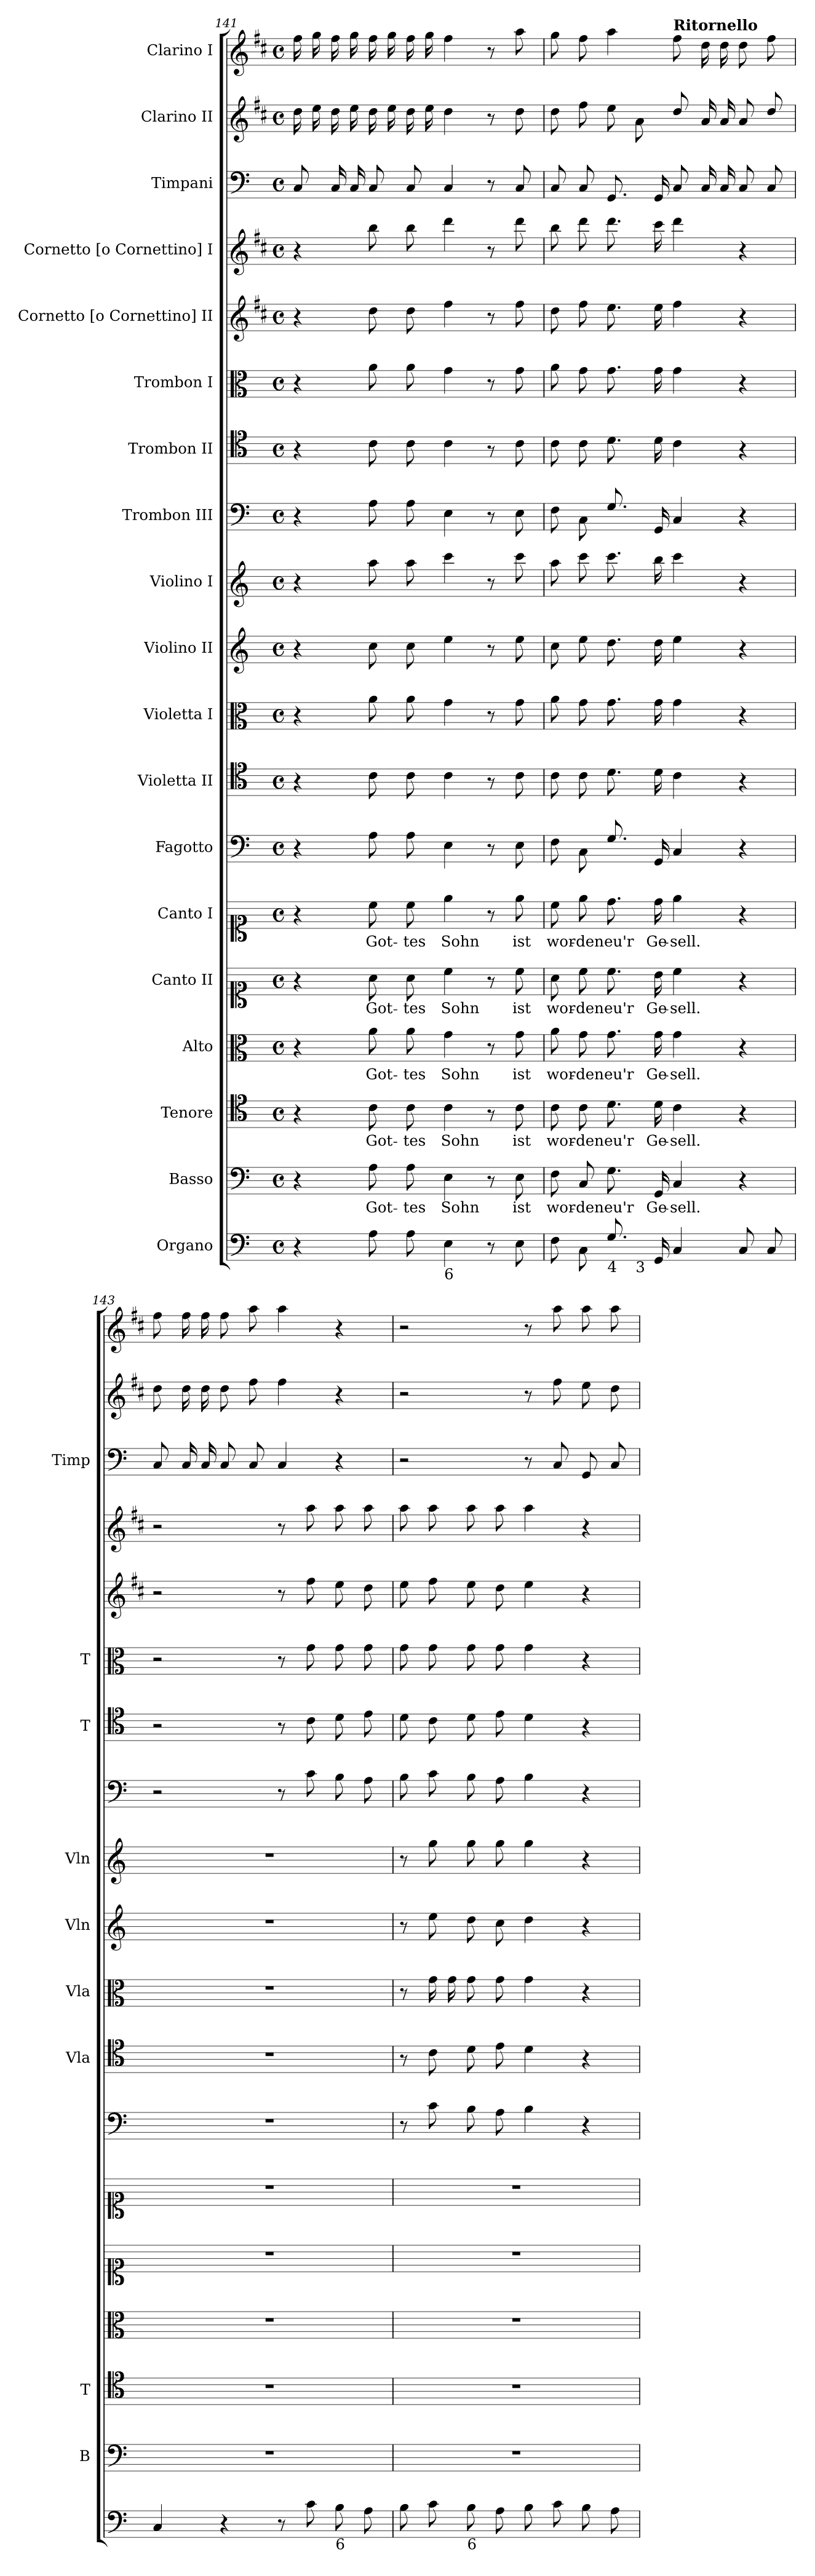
**kern	**kern	**text	**kern	**text	**kern	**text	**kern	**text	**kern	**text	**kern	**kern	**kern	**kern	**kern	**kern	**kern	**kern	**kern	**kern	**kern	**kern	**kern
*part19	*part18	*part18	*part17	*part17	*part16	*part16	*part15	*part15	*part14	*part14	*part13	*part12	*part11	*part10	*part9	*part8	*part7	*part6	*part5	*part4	*part3	*part2	*part1
*staff19	*staff18	*staff18	*staff17	*staff17	*staff16	*staff16	*staff15	*staff15	*staff14	*staff14	*staff13	*staff12	*staff11	*staff10	*staff9	*staff8	*staff7	*staff6	*staff5	*staff4	*staff3	*staff2	*staff1
*I"Organo	*I"Basso	*	*I"Tenore	*	*I"Alto	*	*I"Canto II	*	*I"Canto I	*	*I"Fagotto	*I"Violetta II	*I"Violetta I	*I"Violino II	*I"Violino I	*I"Trombon III	*I"Trombon II	*I"Trombon I	*I"Cornetto [o Cornettino] II	*I"Cornetto [o Cornettino] I	*I"Timpani	*I"Clarino II	*I"Clarino I
*	*I'B	*	*I'T	*	*	*	*	*	*	*	*	*I'Vla	*I'Vla	*I'Vln	*I'Vln	*	*I'T	*I'T	*	*	*I'Timp	*	*
!!LO:PB:g=z
*clefF4	*clefF4	*	*clefC4	*	*clefC3	*	*clefC1	*	*clefC1	*	*clefF4	*clefC4	*clefC3	*clefG2	*clefG2	*clefF4	*clefC4	*clefC3	*clefG2	*clefG2	*clefF4	*clefG2	*clefG2
*	*	*	*	*	*	*	*	*	*	*	*	*	*	*	*	*	*	*	*ITrd1c2	*ITrd1c2	*	*ITrd1c2	*ITrd1c2
*k[]	*k[]	*	*k[]	*	*k[]	*	*k[]	*	*k[]	*	*k[]	*k[]	*k[]	*k[]	*k[]	*k[]	*k[]	*k[]	*k[]	*k[]	*k[]	*k[]	*k[]
*C:	*C:	*	*C:	*	*C:	*	*C:	*	*C:	*	*C:	*C:	*C:	*C:	*C:	*C:	*C:	*C:	*C:	*C:	*C:	*C:	*C:
*M4/4	*M4/4	*	*M4/4	*	*M4/4	*	*M4/4	*	*M4/4	*	*M4/4	*M4/4	*M4/4	*M4/4	*M4/4	*M4/4	*M4/4	*M4/4	*M4/4	*M4/4	*M4/4	*M4/4	*M4/4
*met(c)	*met(c)	*	*met(c)	*	*met(c)	*	*met(c)	*	*met(c)	*	*met(c)	*met(c)	*met(c)	*met(c)	*met(c)	*met(c)	*met(c)	*met(c)	*met(c)	*met(c)	*met(c)	*met(c)	*met(c)
=141	=141	=141	=141	=141	=141	=141	=141	=141	=141	=141	=141	=141	=141	=141	=141	=141	=141	=141	=141	=141	=141	=141	=141
4r	4r	.	4r	.	4r	.	4r	.	4r	.	4r	4r	4r	4r	4r	4r	4r	4r	4r	4r	8C/	16cc\	16ee\
.	.	.	.	.	.	.	.	.	.	.	.	.	.	.	.	.	.	.	.	.	.	16dd\	16ff\
.	.	.	.	.	.	.	.	.	.	.	.	.	.	.	.	.	.	.	.	.	16C/	16cc\	16ee\
.	.	.	.	.	.	.	.	.	.	.	.	.	.	.	.	.	.	.	.	.	16C/	16dd\	16ff\
!	!	!LO:LY:b	!	!LO:LY:b	!	!LO:LY:b	!	!LO:LY:b	!	!LO:LY:b	!	!	!	!	!	!	!	!	!	!	!	!	!
8A\	8A\	Got-	8c\	Got-	8a\	Got-	8a\	Got-	8cc\	Got-	8A\	8c\	8a\	8cc\	8aa\	8A\	8c\	8a\	8cc\	8aa\	8C/	16cc\	16ee\
.	.	.	.	.	.	.	.	.	.	.	.	.	.	.	.	.	.	.	.	.	.	16dd\	16ff\
!	!	!LO:LY:b	!	!LO:LY:b	!	!LO:LY:b	!	!LO:LY:b	!	!LO:LY:b	!	!	!	!	!	!	!	!	!	!	!	!	!
8A\	8A\	-tes	8c\	-tes	8a\	-tes	8a\	-tes	8cc\	-tes	8A\	8c\	8a\	8cc\	8aa\	8A\	8c\	8a\	8cc\	8aa\	8C/	16cc\	16ee\
.	.	.	.	.	.	.	.	.	.	.	.	.	.	.	.	.	.	.	.	.	.	16dd\	16ff\
!LO:TX:b:t=6	!	!	!	!	!	!	!	!	!	!	!	!	!	!	!	!	!	!	!	!	!	!	!
!	!	!LO:LY:b	!	!LO:LY:b	!	!LO:LY:b	!	!LO:LY:b	!	!LO:LY:b	!	!	!	!	!	!	!	!	!	!	!	!	!
4E\	4E\	Sohn	4c\	Sohn	4g\	Sohn	4cc\	Sohn	4ee\	Sohn	4E\	4c\	4g\	4ee\	4ccc\	4E\	4c\	4g\	4ee\	4ccc\	4C/	4cc\	4ee\
8r	8r	.	8r	.	8r	.	8r	.	8r	.	8r	8r	8r	8r	8r	8r	8r	8r	8r	8r	8r	8r	8r
!	!	!LO:LY:b	!	!LO:LY:b	!	!LO:LY:b	!	!LO:LY:b	!	!LO:LY:b	!	!	!	!	!	!	!	!	!	!	!	!	!
8E\	8E\	ist	8c\	ist	8g\	ist	8cc\	ist	8ee\	ist	8E\	8c\	8g\	8ee\	8ccc\	8E\	8c\	8g\	8ee\	8ccc\	8C/	8cc\	8gg\
=142	=142	=142	=142	=142	=142	=142	=142	=142	=142	=142	=142	=142	=142	=142	=142	=142	=142	=142	=142	=142	=142	=142	=142
!	!	!LO:LY:b	!	!LO:LY:b	!	!LO:LY:b	!	!LO:LY:b	!	!LO:LY:b	!	!	!	!	!	!	!	!	!	!	!	!	!
*^	*	*	*	*	*	*	*	*	*	*	*	*	*	*	*	*	*	*	*	*	*	*	*
8F\	4.ryy	8F\	wor-	8c\	wor-	8a\	wor-	8a\	wor-	8cc\	wor-	8F\	8c\	8a\	8cc\	8aa\	8F\	8c\	8a\	8cc\	8aa\	8C/	8cc\	8ff\
!	!	!	!LO:LY:b	!	!LO:LY:b	!	!LO:LY:b	!	!LO:LY:b	!	!LO:LY:b	!	!	!	!	!	!	!	!	!	!	!	!	!
8C\	.	8C/	-den	8c\	-den	8g\	-den	8cc\	-den	8ee\	-den	8C\	8c\	8g\	8ee\	8ccc\	8C\	8c\	8g\	8ee\	8ccc\	8C/	8ee\	8ee\
!LO:TX:b:t=4	!	!	!	!	!	!	!	!	!	!	!	!	!	!	!	!	!	!	!	!	!	!	!	!
!	!	!	!LO:LY:b	!	!LO:LY:b	!	!LO:LY:b	!	!LO:LY:b	!	!LO:LY:b	!	!	!	!	!	!	!	!	!	!	!	!	!
8.G/	.	8.G\	eu'r	8.d\	eu'r	8.g\	eu'r	8.cc\	eu'r	8.dd\	eu'r	8.G/	8.d\	8.g\	8.dd\	8.ccc\	8.G/	8.d\	8.g\	8.dd\	8.ccc\	8.GG/	8dd\	4gg\
!	!LO:TX:b:t=3	!	!	!	!	!	!	!	!	!	!	!	!	!	!	!	!	!	!	!	!	!	!	!
.	2ryy	.	.	.	.	.	.	.	.	.	.	.	.	.	.	.	.	.	.	.	.	.	8g\	.
!	!	!	!LO:LY:b	!	!LO:LY:b	!	!LO:LY:b	!	!LO:LY:b	!	!LO:LY:b	!	!	!	!	!	!	!	!	!	!	!	!	!
16GG/	.	16GG/	Ge-	16d\	Ge-	16g\	Ge-	16b\	Ge-	16dd\	Ge-	16GG/	16d\	16g\	16dd\	16bb\	16GG/	16d\	16g\	16dd\	16bb\	16GG/	.	.
!	!	!	!	!	!	!	!	!	!	!	!	!	!	!	!	!	!	!	!	!	!	!	!	!LO:TX:a:B:t=Ritornello
!	!	!	!LO:LY:b	!	!LO:LY:b	!	!LO:LY:b	!	!LO:LY:b	!	!LO:LY:b	!	!	!	!	!	!	!	!	!	!	!	!	!
4C/	.	4C/	-sell.	4c\	-sell.	4g\	-sell.	4cc\	-sell.	4ee\	-sell.	4C/	4c\	4g\	4ee\	4ccc\	4C/	4c\	4g\	4ee\	4ccc\	8C/	8cc/	8ee\
.	.	.	.	.	.	.	.	.	.	.	.	.	.	.	.	.	.	.	.	.	.	16C/	16g/	16cc\
.	.	.	.	.	.	.	.	.	.	.	.	.	.	.	.	.	.	.	.	.	.	16C/	16g/	16cc\
8C/	.	4r	.	4r	.	4r	.	4r	.	4r	.	4r	4r	4r	4r	4r	4r	4r	4r	4r	4r	8C/	8g/	8cc\
8C/	8ryy	.	.	.	.	.	.	.	.	.	.	.	.	.	.	.	.	.	.	.	.	8C/	8cc/	8ee\
*v	*v	*	*	*	*	*	*	*	*	*	*	*	*	*	*	*	*	*	*	*	*	*	*	*
=143	=143	=143	=143	=143	=143	=143	=143	=143	=143	=143	=143	=143	=143	=143	=143	=143	=143	=143	=143	=143	=143	=143	=143
4C/	1r	.	1r	.	1r	.	1r	.	1r	.	1r	1r	1r	1r	1r	2r	2r	2r	2r	2r	8C/	8cc\	8ee\
.	.	.	.	.	.	.	.	.	.	.	.	.	.	.	.	.	.	.	.	.	16C/	16cc\	16ee\
.	.	.	.	.	.	.	.	.	.	.	.	.	.	.	.	.	.	.	.	.	16C/	16cc\	16ee\
4r	.	.	.	.	.	.	.	.	.	.	.	.	.	.	.	.	.	.	.	.	8C/	8cc\	8ee\
.	.	.	.	.	.	.	.	.	.	.	.	.	.	.	.	.	.	.	.	.	8C/	8ee\	8gg\
8r	.	.	.	.	.	.	.	.	.	.	.	.	.	.	.	8r	8r	8r	8r	8r	4C/	4ee\	4gg\
8c\	.	.	.	.	.	.	.	.	.	.	.	.	.	.	.	8c\	8c\	8g\	8ee\	8gg\	.	.	.
!LO:TX:b:t=6	!	!	!	!	!	!	!	!	!	!	!	!	!	!	!	!	!	!	!	!	!	!	!
8B\	.	.	.	.	.	.	.	.	.	.	.	.	.	.	.	8B\	8d\	8g\	8dd\	8gg\	4r	4r	4r
8A\	.	.	.	.	.	.	.	.	.	.	.	.	.	.	.	8A\	8e\	8g\	8cc\	8gg\	.	.	.
=144	=144	=144	=144	=144	=144	=144	=144	=144	=144	=144	=144	=144	=144	=144	=144	=144	=144	=144	=144	=144	=144	=144	=144
8B\	1r	.	1r	.	1r	.	1r	.	1r	.	8r	8r	8r	8r	8r	8B\	8d\	8g\	8dd\	8gg\	2r	2r	2r
8c\	.	.	.	.	.	.	.	.	.	.	8c\	8c\	16g\	8ee\	8gg\	8c\	8c\	8g\	8ee\	8gg\	.	.	.
.	.	.	.	.	.	.	.	.	.	.	.	.	16g\	.	.	.	.	.	.	.	.	.	.
!LO:TX:b:t=6	!	!	!	!	!	!	!	!	!	!	!	!	!	!	!	!	!	!	!	!	!	!	!
8B\	.	.	.	.	.	.	.	.	.	.	8B\	8d\	8g\	8dd\	8gg\	8B\	8d\	8g\	8dd\	8gg\	.	.	.
8A\	.	.	.	.	.	.	.	.	.	.	8A\	8e\	8g\	8cc\	8gg\	8A\	8e\	8g\	8cc\	8gg\	.	.	.
8B\	.	.	.	.	.	.	.	.	.	.	4B\	4d\	4g\	4dd\	4gg\	4B\	4d\	4g\	4dd\	4gg\	8r	8r	8r
8c\	.	.	.	.	.	.	.	.	.	.	.	.	.	.	.	.	.	.	.	.	8C/	8ee\	8gg\
8B\	.	.	.	.	.	.	.	.	.	.	4r	4r	4r	4r	4r	4r	4r	4r	4r	4r	8GG/	8dd\	8gg\
8A\	.	.	.	.	.	.	.	.	.	.	.	.	.	.	.	.	.	.	.	.	8C/	8cc\	8gg\
=	=	=	=	=	=	=	=	=	=	=	=	=	=	=	=	=	=	=	=	=	=	=	=
*-	*-	*-	*-	*-	*-	*-	*-	*-	*-	*-	*-	*-	*-	*-	*-	*-	*-	*-	*-	*-	*-	*-	*-
